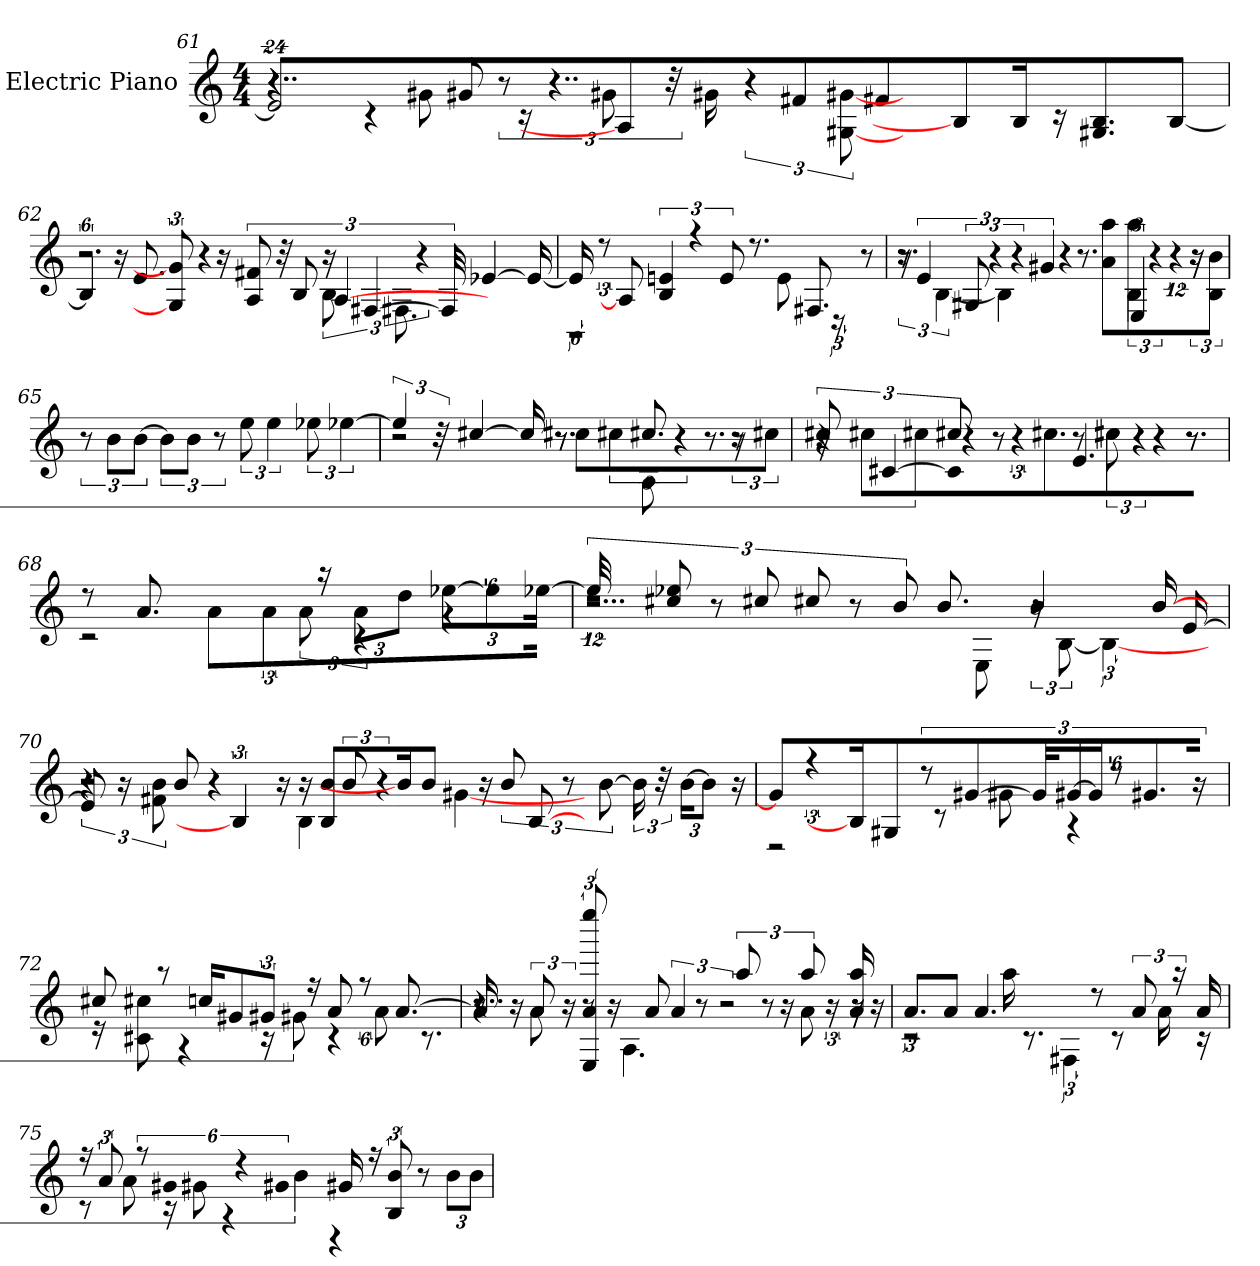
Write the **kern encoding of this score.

**kern
*part1
*staff1
*I"Electric Piano
*I'E.Pno
*clefG2
*M4/4
=61
*^
*	*^
48%13e]	4.r	4..r
4r	.	.
.	8g#X	.
.	.	8g#X
.	12r	.
16r	.	.
.	.	4..r
4A]	12g#X	.
.	48r	.
.	16g#X	.
.	6r	.
8f#X/L	.	.
.	[12g#X [12G#X	.
8f#X/J	.	.
.	48%31ryy	48%31ryy
8B]	.	.
16B	.	.
16r	.	.
8.G#X 8.B	.	.
[8BJ	.	.
=62	=62	=62
*	*	*^
24%5B]	2.r	2.r	2r
16r	.	.	.
8.e	.	.	.
12g#] 12G#]	.	.	.
.	.	.	4r
16r	.	.	.
12A 12f#X	.	.	.
48r	.	.	.
12B	.	.	.
.	12B	[4A	16r
[6F#X	.	.	.
.	.	.	8.F#X
.	6r	.	.
48F#]	.	.	.
[4e-X	.	.	.
.	24%7ryy	24%7ryy	24%7ryy
16e-_	.	.	.
*	*v	*v	*v
=63	=63
16e-]	6%5r
12r	.
8A]	.
6e 6B	.
6r	.
12e	.
8.r	.
.	8e
8.F#X	.
.	24r
.	8.ryy
8r	.
=64	=64
*	*^
16r	12r	8.r
6e	.	.
.	[6B	.
.	.	12G#X
48%5r	.	.
.	4B]	.
.	.	6r
6g#X	.	.
.	.	4r
8a\ 8aaL	8.r	.
12B\ 12aaJ	.	.
.	4B	6E
6r	.	.
.	.	48%7r
24r	.	.
12B 12b	.	.
.	16r	.
*v	*v	*v
=65
12r
12b\L
[12b\J
12b\L]
12b\J
12r
12ee
6ee
12ee-X
[6ee-X
=66
*^
*	*^
6ee-]	2r	2r
48r	.	.
[4cc#X	.	.
16cc#]	.	.
8cc#X\L	8.r	8.r
12cc#X\J	.	.
.	8A	8.cc#X
6r	.	.
.	8.r	.
24r	.	8r
12cc#X	.	.
=67	=67	=67
*	*	*^
12cc#X	16r	4r	2r
.	8cc#X\L	.	.
[6c#X	.	.	.
.	12cc#X\J	.	.
12%7c#]	.	8cc#X	.
.	48%5r	.	.
.	8.cc#X	8r	.
.	.	4.e	8r
.	12cc#X	.	.
.	.	.	8cc#X
.	6r	.	.
.	.	.	4r
.	8.r	.	.
6r	.	.	.
.	.	8r	.
*	*v	*v	*v
=68	=68
8r	2r
8.a	.
8a/L	.
12a/J	.
.	12a
16r	.
12a\L	6r
12dd\J	.
[12ee-X\L	4r
48%5ee-\]	.
[16ee-X\Jk	.
=69	=69
*	*^
48ee-]	12%7r	2...r
12ee-X 12cc#X	.	.
12r	.	.
12cc#X	.	.
12cc#X	.	.
12r	.	.
12b	.	.
8.b	.	.
.	8E	.
4b	24r	.
.	[12B	.
.	6B_	.
.	.	[16b
[16e	.	.
.	48ryy	48ryy
=70	=70	=70
8e]	6r	2r
16r	.	.
.	12f#X 12b	.
8b	.	.
.	4r	.
6B]	.	.
16r	.	.
.	4B	16r
8B/ 8bL	.	.
.	.	12b
.	.	6r
16b]	.	.
8b/J	.	.
.	[4g#X	.
.	.	16r
12b	.	.
.	.	[8B
12r	.	.
.	48%17ryy	48%17ryy
[12b	.	.
24b]	.	.
48r	.	.
[24b\KL	.	.
12b\J]	.	.
16r	.	.
*	*v	*v
=71	=71
8g#]	2r
6r	.
16B]	.
8G#X	.
12r	.
.	8r
[6g#X	.
.	8g#X
48g#/KKL]	.
[24g#X/J	4r
24g#/J]	.
48%5r	.
8.g#X	.
.	8.ryy
16r	.
=72	=72
8cc#X	16r
.	8c#X 8cc#X
8r	.
.	4r
16cc/KL	.
8g#X/	.
12g#X/J	16r
.	12g#X
16r	.
8a	48%5r
.	8a
48%5r	.
[8.a	8.r
=73	=73
*	*^
16a]	8r	4..r
16r	.	.
12a	8a	.
24r	.	.
12E 12a 12eeee	8r	.
16r	.	.
.	4.A	.
8a	.	.
.	.	6a
8r	.	.
.	.	3r
12aa	.	.
12r	.	.
.	16r	.
12aa	8a	.
24r	.	.
16aa 16a	16r	16r
16r	16ryy	16ryy
*	*v	*v
=74	=74
8.a/L	3r
8a/J	.
4.a	.
.	16aa
.	8.r
.	6F#X
8r	.
.	8r
12a	.
.	16a
24r	.
16a	16r
=75	=75
16r	8r
12a	.
.	8a
48%5r	.
12g#X	16r
.	8g#X
12r	.
12g#X	.
.	4r
16g#X	.
16r	.
12b 12B	.
.	6b
8r	.
12b\L	.
.	48%7r
[12b\J	.
*v	*v
=
*-
